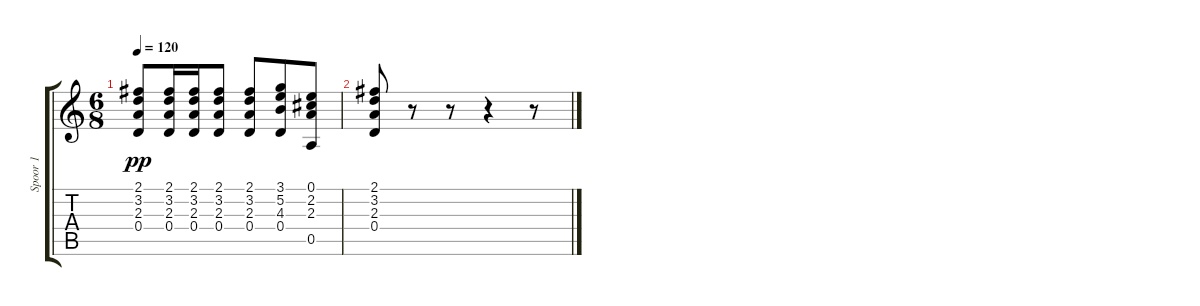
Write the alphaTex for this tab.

\track ("Spoor 1" "Spoor 1") {instrument acousticguitarnylon}
\staff {score tabs}
\tuning (E4 B3 G3 D3 A2 D2) {hide}
\ts (6 8)
\tempo 120
\clef g2
\ks c
(2.1 3.2 2.3 0.4).8{dy pp} (2.1 3.2 2.3 0.4).16 (2.1 3.2 2.3 0.4).16 (2.1 3.2 2.3 0.4).8 (2.1 3.2 2.3 0.4).8 (3.1 5.2 4.3 0.4).8 (0.1 2.2 2.3 0.5).8 |
(2.1 3.2 2.3 0.4).8 r.8 r.8 r.4 r.8
